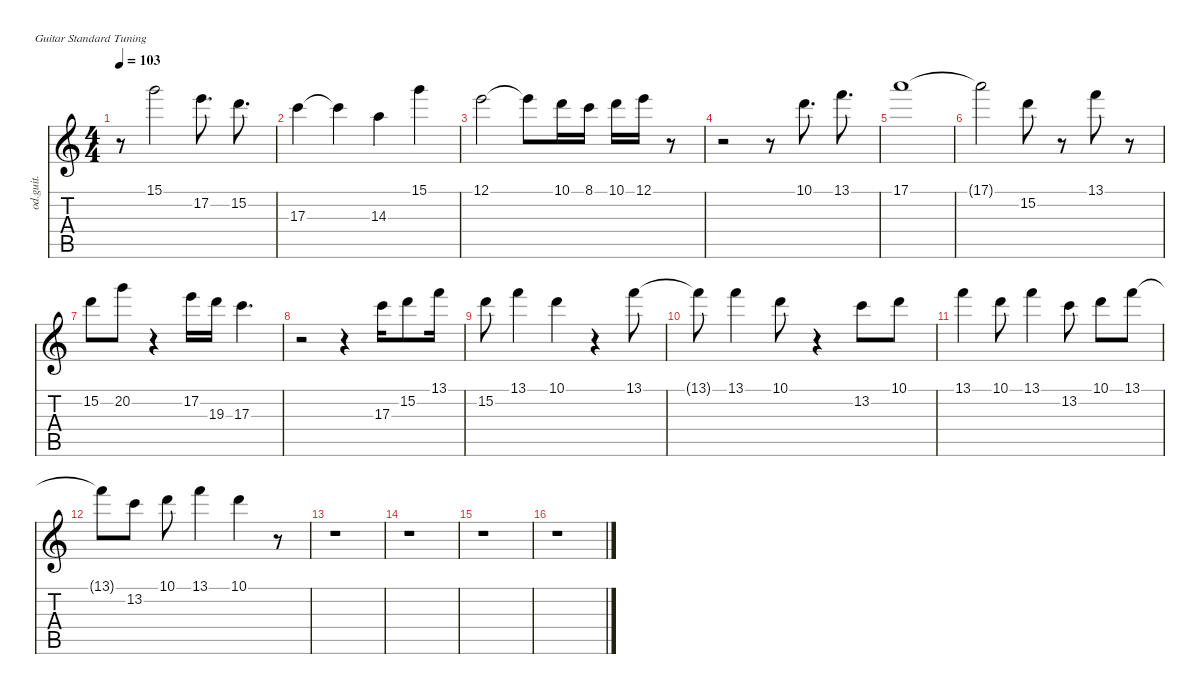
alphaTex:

\defaultSystemsLayout 4
\hideDynamics
\bracketExtendMode nobrackets
\otherSystemsTrackNameOrientation horizontal
\track ("Melody" "od.guit.") {instrument overdrivenguitar}
\staff {score tabs}
\tuning (E4 B3 G3 D3 A2 E2)
\ts (4 4)
\tempo 103
\clef g2
\ks c
r.8{dy f beam Down} 15.1.2{beam Down} 17.2.8{d beam Down} 15.2.8{d beam Down} |
17.3.4{beam Down} 17.3{t}.4{beam Down} 14.3.4{beam Down} 15.1.4{beam Down} |
12.1.2{beam Down} 12.1{t}.8{beam Down} 10.1.16{beam Down} 8.1.16{beam Down} 10.1.16{beam Down} 12.1.16{beam Down} r.8{beam Down} |
r.2{beam Down} r.8{beam Down} 10.1.8{d beam Down} 13.1.8{d beam Down} |
17.1.1{beam Down} |
17.1{t}.2{beam Down} 15.2.8{beam Down} r.8{beam Down} 13.1.8{beam Down} r.8{beam Down} |
15.2.8{beam Down} 20.2.8{beam Down} r.4{beam Down} 17.2.16{beam Down} 19.3.16{beam Down} 17.3.4{d beam Down} |
r.2{beam Down} r.4{beam Down} 17.3.16{beam Down} 15.2.8{beam Down} 13.1.16{beam Down} |
15.2.8{beam Down} 13.1.4{beam Down} 10.1.4{beam Down} r.4{beam Down} 13.1.8{beam Down} |
13.1{t}.8{beam Down} 13.1.4{beam Down} 10.1.8{beam Down} r.4{beam Down} 13.2.8{beam Down} 10.1.8{beam Down} |
13.1.4{beam Down} 10.1.8{beam Down} 13.1.4{beam Down} 13.2.8{beam Down} 10.1.8{beam Down} 13.1.8{beam Down} |
13.1{t}.8{beam Down} 13.2.8{beam Down} 10.1.8{beam Down} 13.1.4{beam Down} 10.1.4{beam Down} r.8{beam Down} |
r.1{beam Down} |
r.1{beam Down} |
r.1{beam Down} |
r.1{beam Down}
